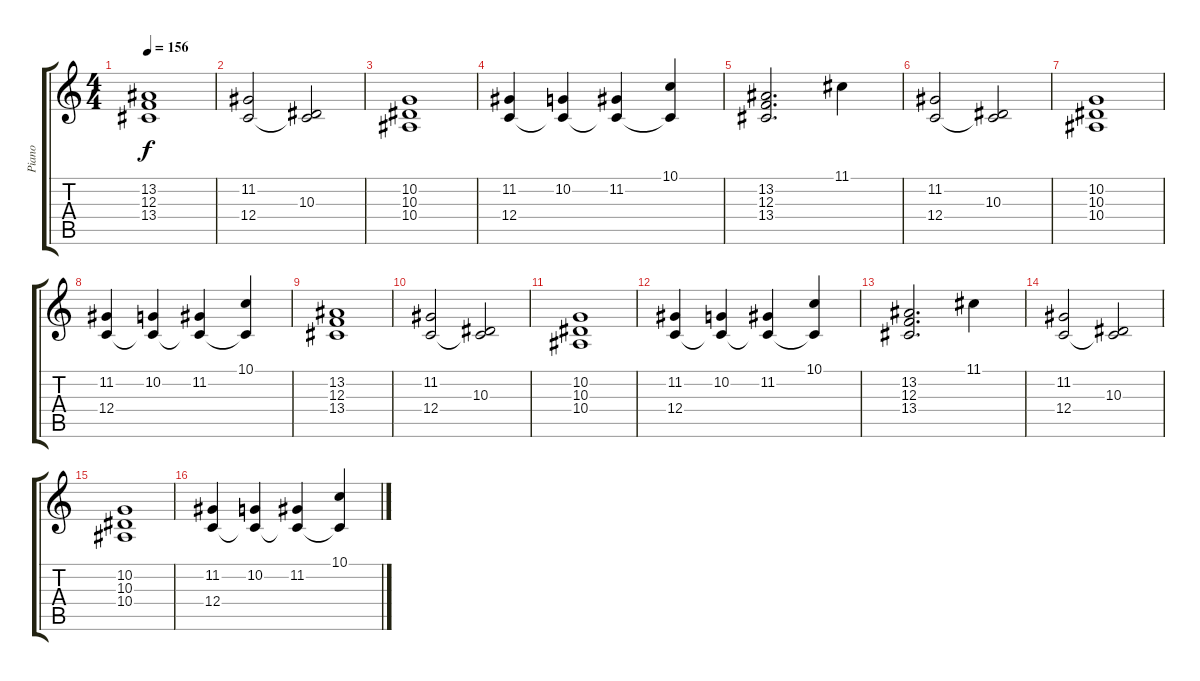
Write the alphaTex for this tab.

\track ("Piano " "Piano ") {instrument acousticgrandpiano}
\staff {score tabs}
\tuning (D4 A3 F3 C3 G2 C2) {hide}
\ts (4 4)
\tempo 156
\clef g2
\ks c
(13.2 12.3 13.4).1{dy f} |
(11.2 12.4).2 (10.3 12.4{t}).2 |
(10.2 10.3 10.4).1 |
(11.2 12.4).4 (10.2 12.4{t}).4 (11.2 12.4{t}).4 (10.1 12.4{t}).4 |
(13.2 12.3 13.4).2{d} 11.1.4 |
(11.2 12.4).2 (10.3 12.4{t}).2 |
(10.2 10.3 10.4).1 |
(11.2 12.4).4 (10.2 12.4{t}).4 (11.2 12.4{t}).4 (10.1 12.4{t}).4 |
(13.2 12.3 13.4).1 |
(11.2 12.4).2 (10.3 12.4{t}).2 |
(10.2 10.3 10.4).1 |
(11.2 12.4).4 (10.2 12.4{t}).4 (11.2 12.4{t}).4 (10.1 12.4{t}).4 |
(13.2 12.3 13.4).2{d} 11.1.4 |
(11.2 12.4).2 (10.3 12.4{t}).2 |
(10.2 10.3 10.4).1 |
(11.2 12.4).4 (10.2 12.4{t}).4 (11.2 12.4{t}).4 (10.1 12.4{t}).4
